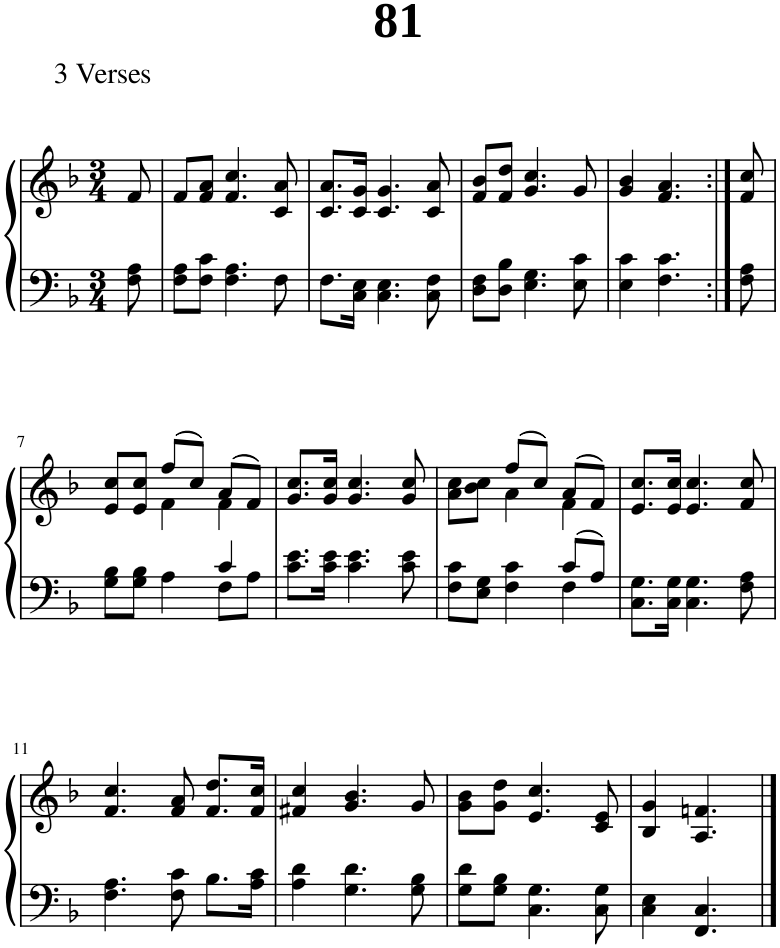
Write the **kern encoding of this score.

**kern	**kern
*part1	*part1
*staff2	*staff1
*I"Piano	*
*I'Pno.	*
*clefF4	*clefG2
*k[b-]	*k[b-]
*M3/4	*M3/4
=1	=1
8F\ 8A\	8f/
=2	=2
8F\ 8A\L	8f/L
8F\ 8c\J	8f/ 8a/J
4.F\ 4.A\	4.f/ 4.cc/
8F\	8c/ 8a/
=3	=3
8.F\L	8.c/ 8.a/L
16C\ 16E\Jk	16c/ 16g/Jk
4.C\ 4.E\	4.c/ 4.g/
8C\ 8F\	8c/ 8a/
=4	=4
8D\ 8F\L	8f/ 8b-/L
8D\ 8B-\J	8f/ 8dd/J
4.E\ 4.G\	4.g/ 4.cc/
8E\ 8c\	8g/
=5	=5
4E\ 4c\	4g/ 4b-/
4.F\ 4.c\	4.f/ 4.a/
=6:|!	=6:|!
8F\ 8A\	8f/ 8cc/
!!LO:LB:g=z
=7	=7
*^	*^
8G\ 8B-\L	2ryy	8e/ 8cc/L	4ryy
8G\ 8B-\J	.	8e/ 8cc/J	.
4A\	.	(8ff/L	4f\
.	.	8cc/J)	.
4c/	8F\L	(8a/L	4f\
.	8A\J	8f/J)	.
*v	*v	*	*
*	*v	*v
=8	=8
8.c\ 8.e\L	8.g/ 8.cc/L
16c\ 16e\Jk	16g/ 16cc/Jk
4.c\ 4.e\	4.g/ 4.cc/
8c\ 8e\	8g/ 8cc/
=9	=9
*^	*^
8F\ 8c\L	2ryy	8a\ 8cc\L	4ryy
8E\ 8G\J	.	8b-\ 8cc\J	.
4F\ 4c\	.	(8ff/L	4a\
.	.	8cc/J)	.
8c/L	4F\	(8a/L	4f\
8A/J	.	8f/J)	.
*v	*v	*	*
*	*v	*v
=10	=10
8.C\ 8.G\L	8.e/ 8.cc/L
16C\ 16G\Jk	16e/ 16cc/Jk
4.C\ 4.G\	4.e/ 4.cc/
8F\ 8A\	8f/ 8cc/
!!LO:LB:g=z
=11	=11
4.F\ 4.A\	4.f/ 4.cc/
8F\ 8c\	8f/ 8a/
8.B-\L	8.f/ 8.dd/L
16A\ 16c\Jk	16f/ 16cc/Jk
=12	=12
4A\ 4d\	4f#X/ 4cc/
4.G\ 4.d\	4.g/ 4.b-/
8G\ 8B-\	8g/
=13	=13
8G\ 8d\L	8g\ 8b-\L
8G\ 8B-\J	8g\ 8dd\J
4.C\ 4.G\	4.e/ 4.cc/
8C\ 8G\	8c/ 8e/
=14	=14
4C\ 4E\	4B-/ 4g/
4.FF/ 4.C/	4.A/ 4.fn/
==	==
*-	*-
